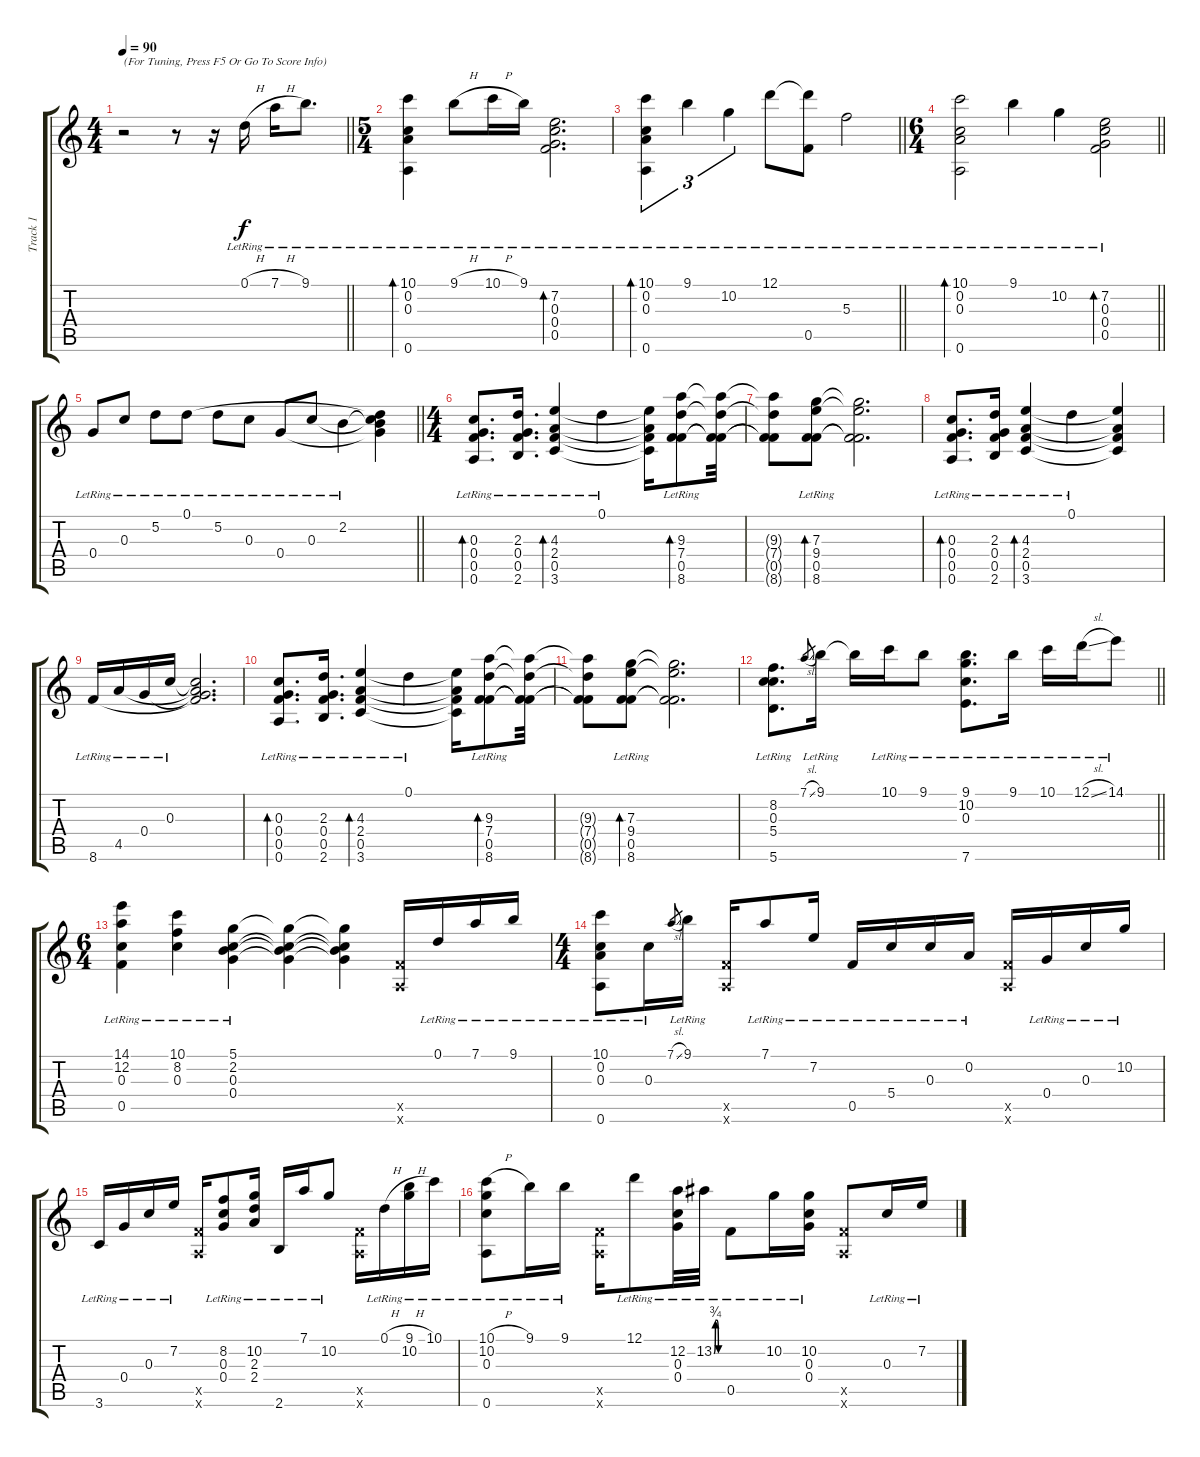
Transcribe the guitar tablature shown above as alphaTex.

\track ("Track 1" "Track 1") {instrument acousticguitarsteel}
\staff {score tabs}
\tuning (D4 A3 C4 G3 F3 A2) {hide}
\ts (4 4)
\tempo 90
\clef g2
\barLineRight lightlight
\ks c
r.2{txt "(For Tuning, Press F5 Or Go To Score Info)" dy f instrument acousticguitarsteel} r.8 r.16 0.1{h lr}.16 7.1{h lr}.16 9.1{lr}.8{d} |
\ts (5 4)
(10.1{lr} 0.2{lr} 0.3{lr} 0.6{lr}).4{bd 240} 9.1{h lr}.8 10.1{h lr}.16 9.1{lr}.16 (7.2{lr} 0.3{lr} 0.4{lr} 0.5{lr}).2{d bd 480} |
\barLineRight lightlight
(10.1{lr} 0.2{lr} 0.3{lr} 0.6{lr}).4{tu (3 2) bd 120} 9.1{lr}.4{tu (3 2)} 10.2{lr}.4{tu (3 2)} 12.1{lr}.8 (12.1{t} 0.5{lr}).8 5.3{lr}.2 |
\ts (6 4)
\barLineRight lightlight
(10.1{lr} 0.2{lr} 0.3{lr} 0.6{lr}).2{bd 120} 9.1{lr}.4 10.2{lr}.4 (7.2{lr} 0.3{lr} 0.4{lr} 0.5{lr}).2{bd 120} |
\barLineRight lightlight
0.4{lr}.8 0.3{lr}.8 5.2{lr}.8 0.1{lr}.8 5.2{lr}.8 0.3{lr}.8 0.4{lr}.8 0.3{lr}.8 2.2{lr}.4 (0.1{t} 2.2{t} 0.3{t} 0.4{t}).4 |
\ts (4 4)
(0.3{lr} 0.4{lr} 0.5{lr} 0.6{lr}).8{d bd 240} (2.3{lr} 0.4{lr} 0.5{lr} 2.6{lr}).16{d} (4.3{lr} 2.4{lr} 0.5{lr} 3.6{lr}).4{bd 480} 0.1{lr}.4 (4.3{t} 2.4{t} 0.5{t} 3.6{t}).16 (9.3{lr} 7.4{lr} 0.5{lr} 8.6{lr}).8{bd 480} (9.3{t} 7.4{t} 0.5{t} 8.6{t}).32 |
(9.3{t} 7.4{t} 0.5{t} 8.6{t}).8 (7.3{lr} 9.4{lr} 0.5{lr} 8.6{lr}).8{bd 480} (7.3{t} 9.4{t} 0.5{t} 8.6{t}).2{d} |
(0.3{lr} 0.4{lr} 0.5{lr} 0.6{lr}).8{d bd 240} (2.3{lr} 0.4{lr} 0.5{lr} 2.6{lr}).16 (4.3{lr} 2.4{lr} 0.5{lr} 3.6{lr}).4{bd 480} 0.1{lr}.4 (4.3{t} 2.4{t} 0.5{t} 3.6{t}).4 |
8.6{lr}.16 4.5{lr}.16 0.4{lr}.16 0.3{lr}.16 (0.3{t} 0.4{t} 4.5{t} 8.6{t}).2{d} |
(0.3{lr} 0.4{lr} 0.5{lr} 0.6{lr}).8{d bd 240} (2.3{lr} 0.4{lr} 0.5{lr} 2.6{lr}).16{d} (4.3{lr} 2.4{lr} 0.5{lr} 3.6{lr}).4{bd 480} 0.1{lr}.4 (4.3{t} 2.4{t} 0.5{t} 3.6{t}).16 (9.3{lr} 7.4{lr} 0.5{lr} 8.6{lr}).8{bd 480} (9.3{t} 7.4{t} 0.5{t} 8.6{t}).32 |
(9.3{t} 7.4{t} 0.5{t} 8.6{t}).8 (7.3{lr} 9.4{lr} 0.5{lr} 8.6{lr}).8{bd 480} (7.3{t} 9.4{t} 0.5{t} 8.6{t}).2{d} |
\barLineRight lightlight
(8.2{lr} 0.3{lr} 5.4{lr} 5.6{lr}).8{d} 7.1{sl}.8{gr} 9.1{lr}.16 9.1{t}.16 10.1{lr}.16 9.1{lr}.8 (9.1{lr} 10.2{lr} 0.3{lr} 7.6{lr}).8{d} 9.1{lr}.16 10.1{lr}.16 12.1{sl lr}.16 14.1{lr}.8 |
\ts (6 4)
(14.1{lr} 12.2{lr} 0.3{lr} 0.5{lr}).4 (10.1{lr} 8.2{lr} 0.3{lr}).4 (5.1{lr} 2.2{lr} 0.3{lr} 0.4{lr}).4 (5.1{t} 2.2{t} 0.3{t} 0.4{t}).4 (5.1{t} 2.2{t} 0.3{t} 0.4{t}).4 (0.5{x} 0.6{x}).16{instrument acousticguitarsteel} 0.1{lr}.16 7.1{lr}.16 9.1{lr}.16 |
\ts (4 4)
(10.1{lr} 0.2{lr} 0.3{lr} 0.6{lr}).8 0.3{lr}.16 7.1{sl}.8{gr} 9.1{lr}.16 (0.5{x} 0.6{x}).16 7.1{lr}.8 7.2{lr}.16 0.5{lr}.16 5.4{lr}.16 0.3{lr}.16 0.2{lr}.16 (0.5{x} 0.6{x}).16 0.4{lr}.16 0.3{lr}.16 10.2{lr}.16 |
3.6{lr}.16 0.4{lr}.16 0.3{lr}.16 7.2{lr}.16 (0.5{x} 0.6{x}).16 (8.2{lr} 0.3{lr} 0.4{lr}).8 (10.2{lr} 2.3{lr} 2.4{lr}).16 2.6{lr}.16 7.1{lr}.16 10.2{lr}.8 (0.5{x} 0.6{x}).16 0.1{h lr}.16 (9.1{h lr} 10.2{lr}).16 10.1{lr}.16 |
(10.1{h lr} 10.2{lr} 0.3{lr} 0.6{lr}).8 9.1{lr}.16 9.1{lr}.16 (0.5{x} 0.6{x}).16 12.1{lr}.8 (12.2{lr} 0.3{lr} 0.4{lr}).32 13.2{be (custom 0 0 10 3 20 3 30 0 60 0) lr}.32 0.5{lr}.8 10.2{lr}.16 (10.2{lr} 0.3{lr} 0.4{lr}).16 (0.5{x} 0.6{x}).8 0.3{lr}.16 7.2{lr}.16
